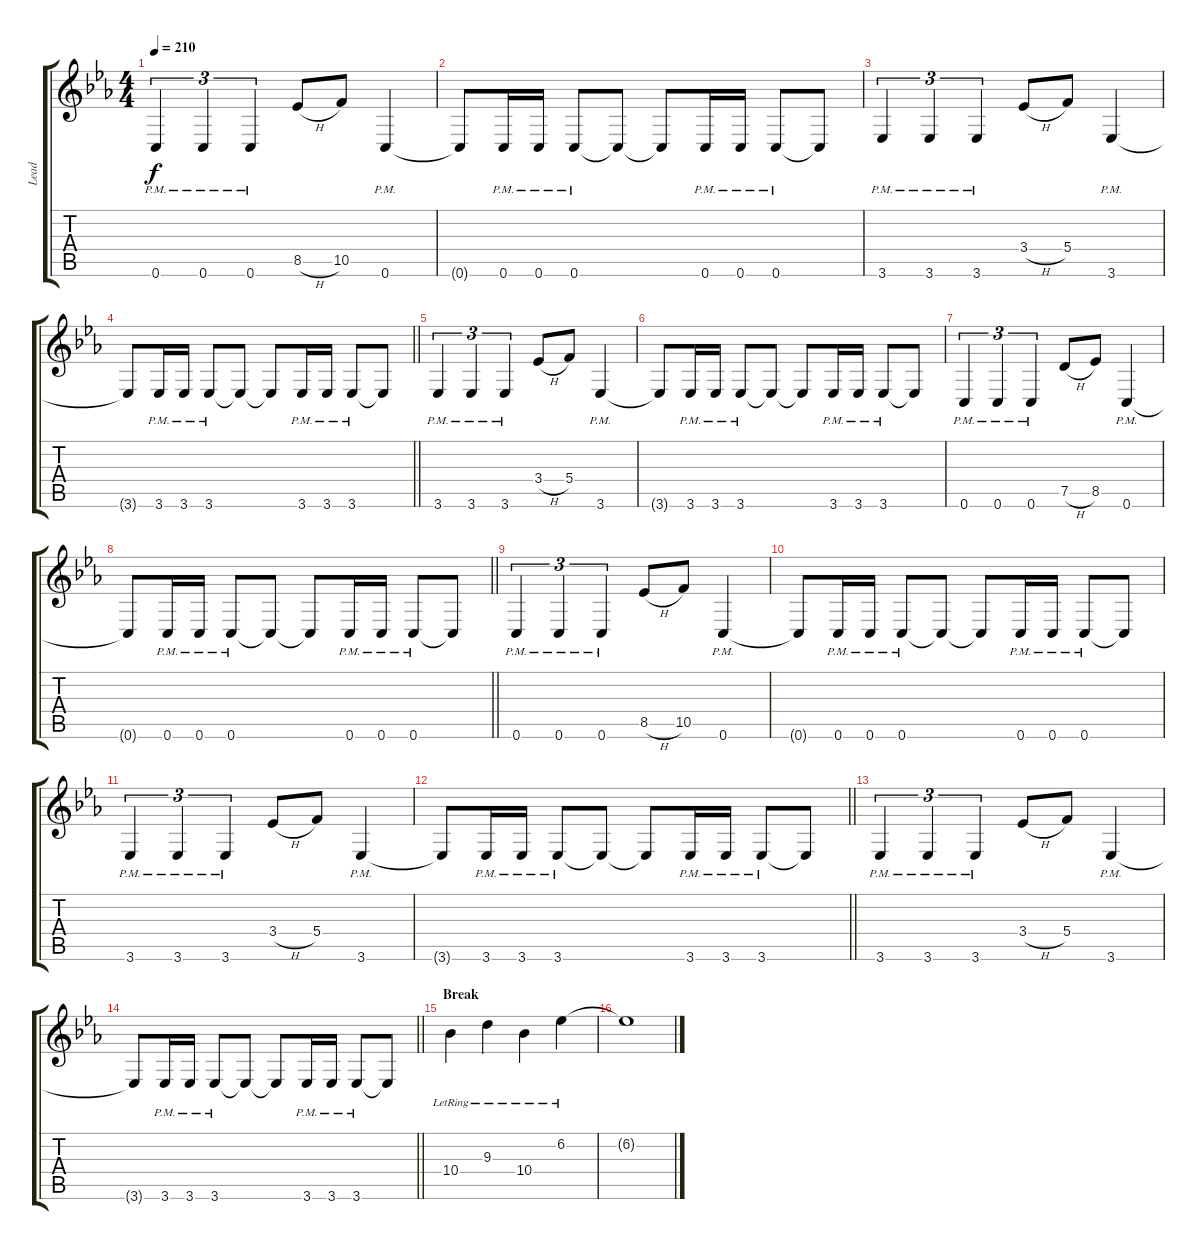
\track ("Lead" "Lead") {instrument overdrivenguitar}
\staff {score tabs}
\tuning (D4 A3 F3 C3 G2 C2) {hide}
\ts (4 4)
\tempo 210
\clef g2
\ks cminor
0.6{pm}.4{tu (3 2) dy f} 0.6{pm}.4{tu (3 2)} 0.6{pm}.4{tu (3 2)} 8.5{h}.8 10.5.8 0.6{pm}.4 |
0.6{t}.8 0.6{pm}.16 0.6{pm}.16 0.6{pm}.8 0.6{t}.8 0.6{t}.8 0.6{pm}.16 0.6{pm}.16 0.6{pm}.8 0.6{t}.8 |
3.6{pm}.4{tu (3 2)} 3.6{pm}.4{tu (3 2)} 3.6{pm}.4{tu (3 2)} 3.4{h}.8 5.4.8 3.6{pm}.4 |
\barLineRight lightlight
3.6{t}.8 3.6{pm}.16 3.6{pm}.16 3.6{pm}.8 3.6{t}.8 3.6{t}.8 3.6{pm}.16 3.6{pm}.16 3.6{pm}.8 3.6{t}.8 |
3.6{pm}.4{tu (3 2)} 3.6{pm}.4{tu (3 2)} 3.6{pm}.4{tu (3 2)} 3.4{h}.8 5.4.8 3.6{pm}.4 |
3.6{t}.8 3.6{pm}.16 3.6{pm}.16 3.6{pm}.8 3.6{t}.8 3.6{t}.8 3.6{pm}.16 3.6{pm}.16 3.6{pm}.8 3.6{t}.8 |
0.6{pm}.4{tu (3 2)} 0.6{pm}.4{tu (3 2)} 0.6{pm}.4{tu (3 2)} 7.5{h}.8 8.5.8 0.6{pm}.4 |
\barLineRight lightlight
0.6{t}.8 0.6{pm}.16 0.6{pm}.16 0.6{pm}.8 0.6{t}.8 0.6{t}.8 0.6{pm}.16 0.6{pm}.16 0.6{pm}.8 0.6{t}.8 |
0.6{pm}.4{tu (3 2)} 0.6{pm}.4{tu (3 2)} 0.6{pm}.4{tu (3 2)} 8.5{h}.8 10.5.8 0.6{pm}.4 |
0.6{t}.8 0.6{pm}.16 0.6{pm}.16 0.6{pm}.8 0.6{t}.8 0.6{t}.8 0.6{pm}.16 0.6{pm}.16 0.6{pm}.8 0.6{t}.8 |
3.6{pm}.4{tu (3 2)} 3.6{pm}.4{tu (3 2)} 3.6{pm}.4{tu (3 2)} 3.4{h}.8 5.4.8 3.6{pm}.4 |
\barLineRight lightlight
3.6{t}.8 3.6{pm}.16 3.6{pm}.16 3.6{pm}.8 3.6{t}.8 3.6{t}.8 3.6{pm}.16 3.6{pm}.16 3.6{pm}.8 3.6{t}.8 |
3.6{pm}.4{tu (3 2)} 3.6{pm}.4{tu (3 2)} 3.6{pm}.4{tu (3 2)} 3.4{h}.8 5.4.8 3.6{pm}.4 |
\barLineRight lightlight
3.6{t}.8 3.6{pm}.16 3.6{pm}.16 3.6{pm}.8 3.6{t}.8 3.6{t}.8 3.6{pm}.16 3.6{pm}.16 3.6{pm}.8 3.6{t}.8 |
\section ("" "Break")
10.4{lr}.4{volume 10 balance 8} 9.3{lr}.4 10.4{lr}.4 6.2{lr}.4 |
6.2{t}.1
